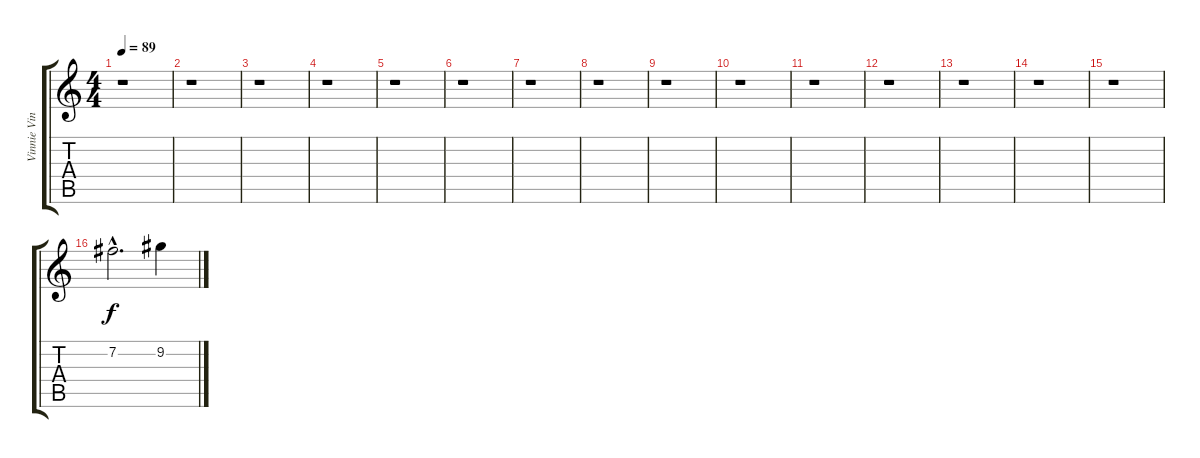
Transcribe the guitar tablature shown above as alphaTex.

\track ("Vinnie Vincent (The Egyptian)" "Vinnie Vin") {instrument distortionguitar}
\staff {score tabs}
\tuning (E4 B3 G3 D3 A2 E2) {hide}
\ts (4 4)
\tempo 89
\clef g2
\ks c
r.1{dy f} |
r.1 |
r.1 |
r.1 |
r.1 |
r.1 |
r.1 |
r.1 |
r.1 |
r.1 |
r.1 |
r.1 |
r.1 |
r.1 |
r.1 |
7.2{hac}.2{d} 9.2.4
